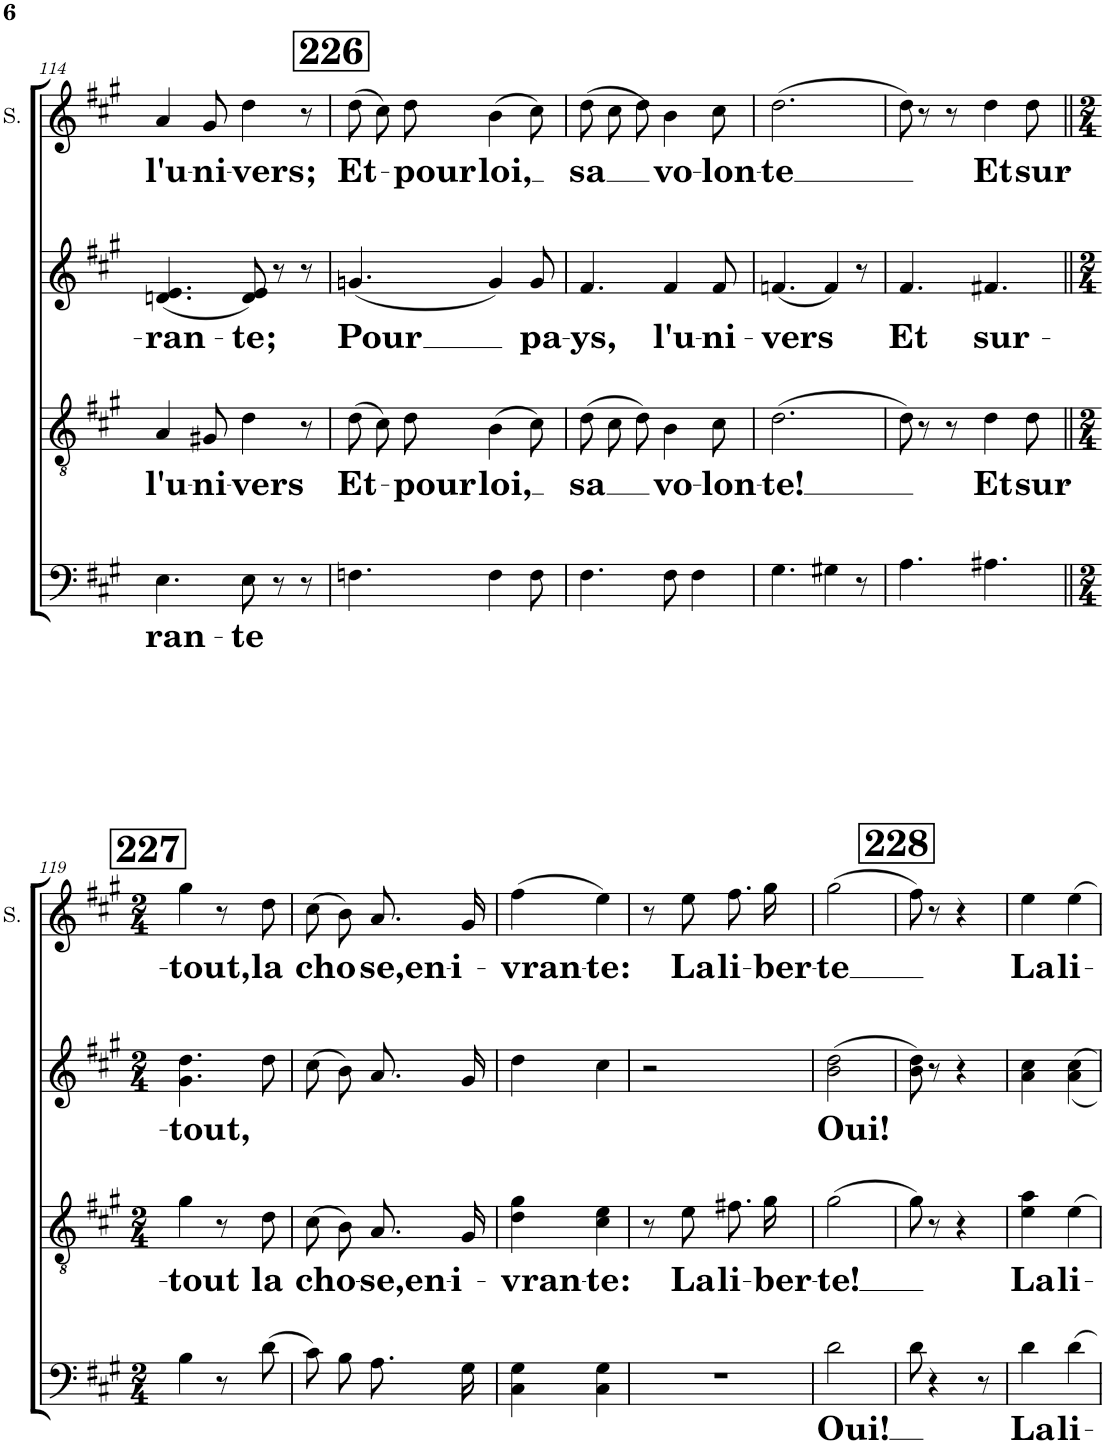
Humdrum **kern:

**kern	**text	**kern	**text	**kern	**text	**kern	**text
*part4	*part4	*part3	*part3	*part2	*part2	*part1	*part1
*staff4	*staff4	*staff3	*staff3	*staff2	*staff2	*staff1	*staff1
*I"Bass	*	*I"Tenor	*	*I"Alto	*	*I"Soprano	*
*	*	*	*	*	*	*I'S.	*
!!LO:PB:g=z
*clefF4	*	*clefGv2	*	*clefG2	*	*clefG2	*
*k[f#c#g#]	*	*k[f#c#g#]	*	*k[f#c#g#]	*	*k[f#c#g#]	*
*M6/8	*	*M6/8	*	*M6/8	*	*M6/8	*
=114	=114	=114	=114	=114	=114	=114	=114
!	!LO:LY:b	!	!LO:LY:b	!	!LO:LY:b	!	!LO:LY:b
4.E\	ran-	4A/	l'u-	(4.dn/ 4.e/	-ran-	4a/	l'u-
!	!	!	!LO:LY:b	!	!	!	!LO:LY:b
.	.	8G#X/	-ni-	.	.	8g#/	-ni-
!	!LO:LY:b	!	!LO:LY:b	!	!LO:LY:b	!	!LO:LY:b
8E\	-te	4d\	-vers	8d/ 8e/)	-te;	4dd\	-vers;
8r	.	.	.	8r	.	.	.
8r	.	8r	.	8r	.	8r	.
!!LO:REH:place=s1:a:B:cj:fs=18:t=226
=115	=115	=115	=115	=115	=115	=115	=115
!	!	!	!LO:LY:b	!	!LO:LY:b	!	!LO:LY:b
4.Fn\	.	(8d\L	Et-	(4.gn/	Pour	(8dd\L	Et-
.	.	8c#\)	.	.	.	8cc#\)	.
!	!	!	!LO:LY:b	!	!	!	!LO:LY:b
.	.	8d\J	-pour	.	.	8dd\J	-pour
!	!	!	!LO:LY:b	!	!	!	!LO:LY:b
4F\	.	(4B\	loi,	4g/)	.	(4b\	loi,
!	!	!	!	!	!LO:LY:b	!	!
8F\	.	8c#\)	.	8g/	pa-	8cc#\)	.
=116	=116	=116	=116	=116	=116	=116	=116
!	!	!	!LO:LY:b	!	!LO:LY:b	!	!LO:LY:b
4.F#\	.	(8d\L	sa	4.f#/	-ys,	(8dd\L	sa
.	.	8c#\	.	.	.	8cc#\)	.
.	.	8d\J)	.	.	.	8dd\J	.
!	!	!	!LO:LY:b	!	!LO:LY:b	!	!LO:LY:b
8F#\	.	4B\	vo-	4f#/	l'u-	4b\	vo-
4F#\	.	.	.	.	.	.	.
!	!	!	!LO:LY:b	!	!LO:LY:b	!	!LO:LY:b
.	.	8c#\	-lon-	8f#/	-ni-	8cc#\	-lon-
=117	=117	=117	=117	=117	=117	=117	=117
!	!	!	!LO:LY:b	!	!LO:LY:b	!	!LO:LY:b
4.G#\	.	(2.d\	-te!	(4.fn/	-vers	(2.dd\	-te
4G#X\	.	.	.	4f/)	.	.	.
8r	.	.	.	8r	.	.	.
=118	=118	=118	=118	=118	=118	=118	=118
!	!	!	!	!	!LO:LY:b	!	!
4.A\	.	8d\)	.	4.f#/	Et	8dd\)	.
.	.	8r	.	.	.	8r	.
.	.	8r	.	.	.	8r	.
!	!	!	!LO:LY:b	!	!LO:LY:b	!	!LO:LY:b
4.A#X\	.	4d\	Et	4.f#X/	sur-	4dd\	Et
!	!	!	!LO:LY:b	!	!	!	!LO:LY:b
.	.	8d\	sur-	.	.	8dd\	sur-
!!LO:LB:g=z
!!LO:REH:place=s1:a:B:cj:fs=18:t=227
=119||	=119||	=119||	=119||	=119||	=119||	=119||	=119||
*M2/4	*	*M2/4	*	*M2/4	*	*M2/4	*
!	!	!	!LO:LY:b	!	!LO:LY:b	!	!LO:LY:b
4B\	.	4g#\	-tout	4.g#\ 4.dd\	-tout,	4gg#\	-tout,
8r	.	8r	.	.	.	8r	.
!	!	!	!LO:LY:b	!	!	!	!LO:LY:b
(8d\	.	8d\	la	8dd\	.	8dd\	la
=120	=120	=120	=120	=120	=120	=120	=120
!	!	!	!LO:LY:b	!	!	!	!LO:LY:b
8c#\L)	.	(8c#\L	cho-	(8cc#\L	.	(8cc#\L	cho
8B\J	.	8B\J)	.	8b\J)	.	8b\J)	.
!	!	!	!LO:LY:b	!	!	!	!LO:LY:b
8.A\L	.	8.A/L	-se,en-	8.a/L	.	8.a/L	se,en-
!	!	!	!LO:LY:b	!	!	!	!LO:LY:b
16G#\Jk	.	16G#/Jk	-i-	16g#/Jk	.	16g#/Jk	-i-
=121	=121	=121	=121	=121	=121	=121	=121
!	!	!	!LO:LY:b	!	!	!	!LO:LY:b
4C#\ 4G#\	.	4d\ 4g#\	-vran-	4dd\	.	(4ff#\	-vran-
!	!	!	!LO:LY:b	!	!	!	!LO:LY:b
4C#\ 4G#\	.	4c#\ 4e\	-te:	4cc#\	.	4ee\)	-te:
=122	=122	=122	=122	=122	=122	=122	=122
2r	.	8r	.	2r	.	8r	.
!	!	!	!LO:LY:b	!	!	!	!LO:LY:b
.	.	8e\	La	.	.	8ee\	La
!	!	!	!LO:LY:b	!	!	!	!LO:LY:b
.	.	8.f#X\L	li-	.	.	8.ff#\L	li-
!	!	!	!LO:LY:b	!	!	!	!LO:LY:b
.	.	16g#\Jk	-ber-	.	.	16gg#\Jk	-ber-
=123	=123	=123	=123	=123	=123	=123	=123
!	!LO:LY:b	!	!LO:LY:b	!	!LO:LY:b	!	!LO:LY:b
2d\	Oui!	(2g#\	-te!	(2b\ 2dd\	Oui!	(2gg#\	-te
!!LO:REH:place=s1:a:B:cj:fs=18:t=228
=124	=124	=124	=124	=124	=124	=124	=124
8d\	.	8g#\)	.	8b\ 8dd\)	.	8ff#\)	.
4r	.	8r	.	8r	.	8r	.
.	.	4r	.	4r	.	4r	.
8r	.	.	.	.	.	.	.
=125	=125	=125	=125	=125	=125	=125	=125
!	!LO:LY:b	!	!LO:LY:b	!	!	!	!LO:LY:b
4d\	La	4e\ 4a\	La	4a\ 4cc#\	.	4ee\	La
!	!LO:LY:b	!	!LO:LY:b	!	!	!	!LO:LY:b
4d\	li-	4e\	li-	4a\ 4cc#\	.	4ee\	li-
=	=	=	=	=	=	=	=
*-	*-	*-	*-	*-	*-	*-	*-
